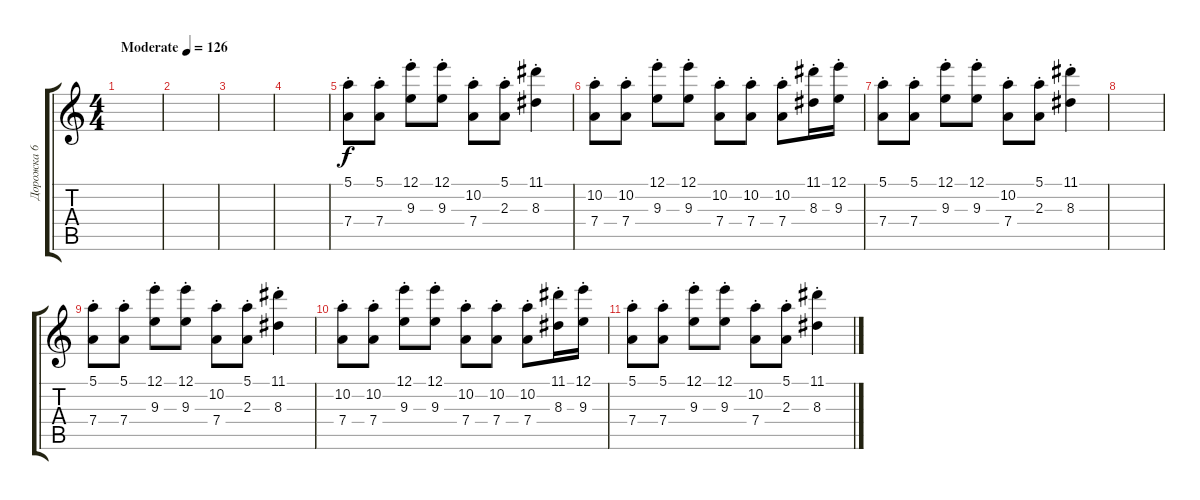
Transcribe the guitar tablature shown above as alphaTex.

\track ("Дорожка 6" "Дорожка 6") {instrument banjo}
\staff {score tabs}
\tuning (E4 B3 G3 D3 A2 E2) {hide}
\displaytranspose 12
\ts (4 4)
\tempo (126 "Moderate")
\clef g2
\ks c
|
|
|
|
(5.1{st} 7.4{st}).8 (5.1{st} 7.4{st}).8 (12.1{st} 9.3{st}).8 (12.1{st} 9.3{st}).8 (10.2{st} 7.4{st}).8 (5.1{st} 2.3{st}).8 (11.1 8.3{st}).4 |
(10.2{st} 7.4{st}).8 (10.2{st} 7.4{st}).8 (12.1{st} 9.3{st}).8 (12.1{st} 9.3{st}).8 (10.2{st} 7.4{st}).8 (10.2{st} 7.4{st}).8 (10.2{st} 7.4{st}).8 (11.1{st} 8.3{st}).16 (12.1{st} 9.3{st}).16 |
(5.1{st} 7.4{st}).8 (5.1{st} 7.4{st}).8 (12.1{st} 9.3{st}).8 (12.1{st} 9.3{st}).8 (10.2{st} 7.4{st}).8 (5.1{st} 2.3{st}).8 (11.1 8.3{st}).4 |
|
(5.1{st} 7.4{st}).8 (5.1{st} 7.4{st}).8 (12.1{st} 9.3{st}).8 (12.1{st} 9.3{st}).8 (10.2{st} 7.4{st}).8 (5.1{st} 2.3{st}).8 (11.1 8.3{st}).4 |
(10.2{st} 7.4{st}).8 (10.2{st} 7.4{st}).8 (12.1{st} 9.3{st}).8 (12.1{st} 9.3{st}).8 (10.2{st} 7.4{st}).8 (10.2{st} 7.4{st}).8 (10.2{st} 7.4{st}).8 (11.1{st} 8.3{st}).16 (12.1{st} 9.3{st}).16 |
(5.1{st} 7.4{st}).8 (5.1{st} 7.4{st}).8 (12.1{st} 9.3{st}).8 (12.1{st} 9.3{st}).8 (10.2{st} 7.4{st}).8 (5.1{st} 2.3{st}).8 (11.1 8.3{st}).4
